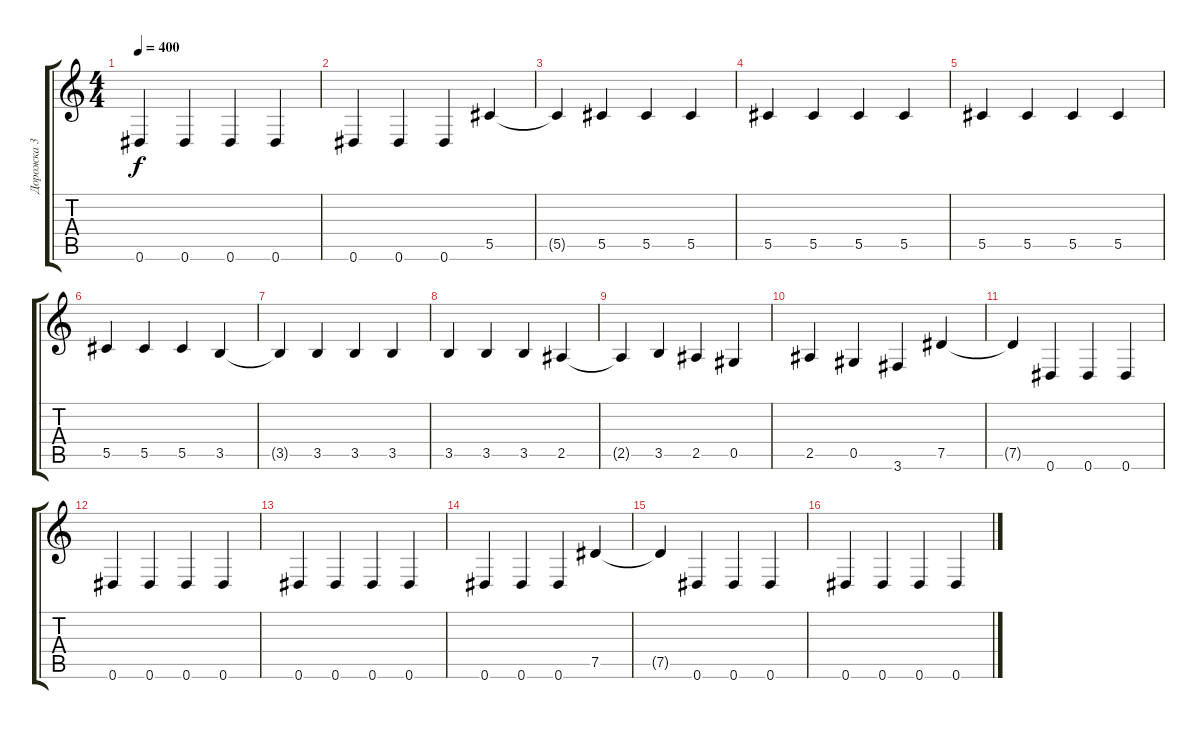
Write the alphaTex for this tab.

\track ("Дорожка 3" "Дорожка 3") {instrument electricbassfinger}
\staff {score tabs}
\tuning (Eb4 Bb3 Gb3 Db3 Ab2 Eb2) {hide}
\ts (4 4)
\tempo 400
\clef g2
\ks c
0.6.4{dy f} 0.6.4 0.6.4 0.6.4 |
0.6.4 0.6.4 0.6.4 5.5.4 |
5.5{t}.4 5.5.4 5.5.4 5.5.4 |
5.5.4 5.5.4 5.5.4 5.5.4 |
5.5.4 5.5.4 5.5.4 5.5.4 |
5.5.4 5.5.4 5.5.4 3.5.4 |
3.5{t}.4 3.5.4 3.5.4 3.5.4 |
3.5.4 3.5.4 3.5.4 2.5.4 |
2.5{t}.4 3.5.4 2.5.4 0.5.4 |
2.5.4 0.5.4 3.6.4 7.5.4 |
7.5{t}.4 0.6.4 0.6.4 0.6.4 |
0.6.4 0.6.4 0.6.4 0.6.4 |
0.6.4 0.6.4 0.6.4 0.6.4 |
0.6.4 0.6.4 0.6.4 7.5.4 |
7.5{t}.4 0.6.4 0.6.4 0.6.4 |
0.6.4 0.6.4 0.6.4 0.6.4
